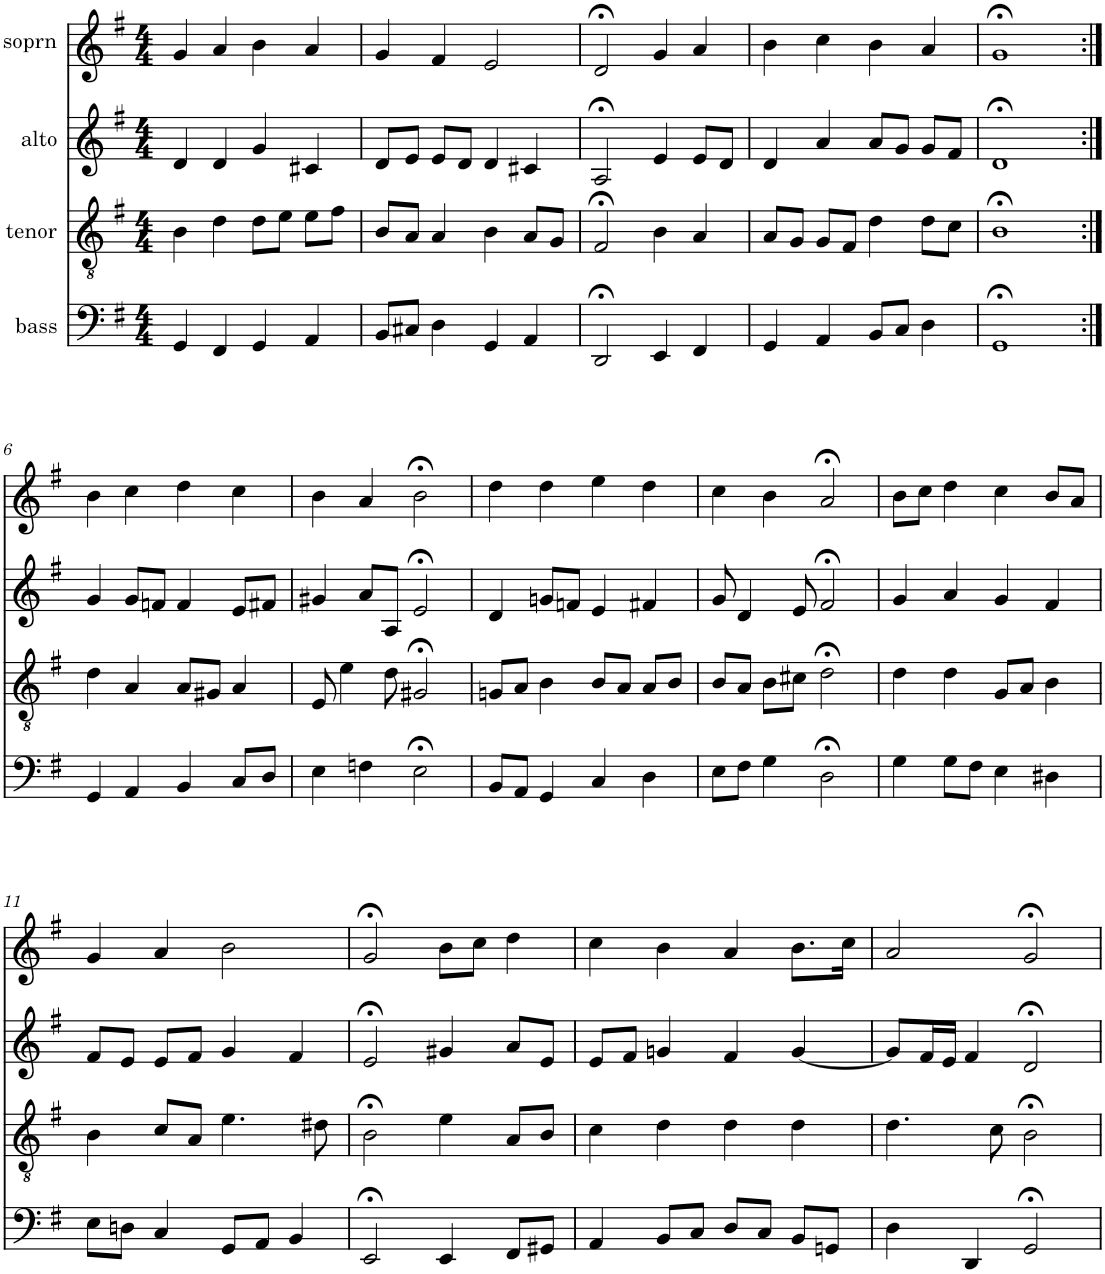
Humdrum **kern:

**kern	**kern	**kern	**kern
*part4	*part3	*part2	*part1
*staff4	*staff3	*staff2	*staff1
*I"bass	*I"tenor	*I"alto	*I"soprn
*clefF4	*clefGv2	*clefG2	*clefG2
*k[f#]	*k[f#]	*k[f#]	*k[f#]
*G:	*G:	*G:	*G:
*M4/4	*M4/4	*M4/4	*M4/4
=1	=1	=1	=1
4GG/	4B\	4d/	4g/
4FF#/	4d\	4d/	4a/
4GG/	8d\L	4g/	4b\
.	8e\J	.	.
4AA/	8e\L	4c#X/	4a/
.	8f#\J	.	.
=2	=2	=2	=2
8BB/L	8B/L	8d/L	4g/
8C#X/J	8A/J	8e/J	.
4D\	4A/	8e/L	4f#/
.	.	8d/J	.
4GG/	4B\	4d/	2e/
4AA/	8A/L	4c#X/	.
.	8G/J	.	.
=3	=3	=3	=3
2DD;</	2F#;</	2A;</	2d;</
4EE/	4B\	4e/	4g/
4FF#/	4A/	8e/L	4a/
.	.	8d/J	.
=4	=4	=4	=4
4GG/	8A/L	4d/	4b\
.	8G/J	.	.
4AA/	8G/L	4a/	4cc\
.	8F#/J	.	.
8BB/L	4d\	8a/L	4b\
8C/J	.	8g/J	.
4D\	8d\L	8g/L	4a/
.	8c\J	8f#/J	.
=5	=5	=5	=5
1GG;<	1B;<	1d;<	1g;<
!!LO:LB:g=z
=6:|!	=6:|!	=6:|!	=6:|!
4GG/	4d\	4g/	4b\
4AA/	4A/	8g/L	4cc\
.	.	8fn/J	.
4BB/	8A/L	4f/	4dd\
.	8G#X/J	.	.
8C/L	4A/	8e/L	4cc\
8D/J	.	8f#X/J	.
=7	=7	=7	=7
4E\	8E/	4g#X/	4b\
.	4e\	.	.
4Fn\	.	8a/L	4a/
.	8d\	8A/J	.
2E;<\	2G#X;</	2e;</	2b;<\
=8	=8	=8	=8
8BB/L	8Gn/L	4d/	4dd\
8AA/J	8A/J	.	.
4GG/	4B\	8gn/L	4dd\
.	.	8fn/J	.
4C/	8B/L	4e/	4ee\
.	8A/J	.	.
4D\	8A/L	4f#X/	4dd\
.	8B/J	.	.
=9	=9	=9	=9
8E\L	8B/L	8g/	4cc\
8F#\J	8A/J	4d/	.
4G\	8B\L	.	4b\
.	8c#X\J	8e/	.
2D;<\	2d;<\	2f#;</	2a;</
=10	=10	=10	=10
4G\	4d\	4g/	8b\L
.	.	.	8cc\J
8G\L	4d\	4a/	4dd\
8F#\J	.	.	.
4E\	8G/L	4g/	4cc\
.	8A/J	.	.
4D#X\	4B\	4f#/	8b/L
.	.	.	8a/J
!!LO:LB:g=z
=11	=11	=11	=11
8E\L	4B\	8f#/L	4g/
8Dn\J	.	8e/J	.
4C/	8c/L	8e/L	4a/
.	8A/J	8f#/J	.
8GG/L	4.e\	4g/	2b\
8AA/J	.	.	.
4BB/	.	4f#/	.
.	8d#X\	.	.
=12	=12	=12	=12
2EE;</	2B;<\	2e;</	2g;</
4EE/	4e\	4g#X/	8b\L
.	.	.	8cc\J
8FF#/L	8A/L	8a/L	4dd\
8GG#X/J	8B/J	8e/J	.
=13	=13	=13	=13
4AA/	4c\	8e/L	4cc\
.	.	8f#/J	.
8BB/L	4d\	4gn/	4b\
8C/J	.	.	.
8D/L	4d\	4f#/	4a/
8C/J	.	.	.
8BB/L	4d\	[4g/	8.b\L
8GGn/J	.	.	.
.	.	.	16cc\Jk
=14	=14	=14	=14
4D\	4.d\	8g/L]	2a/
.	.	16f#/L	.
.	.	16e/JJ	.
4DD/	.	4f#/	.
.	8c\	.	.
2GG;</	2B;<\	2d;</	2g;</
=	=	=	=
*-	*-	*-	*-
